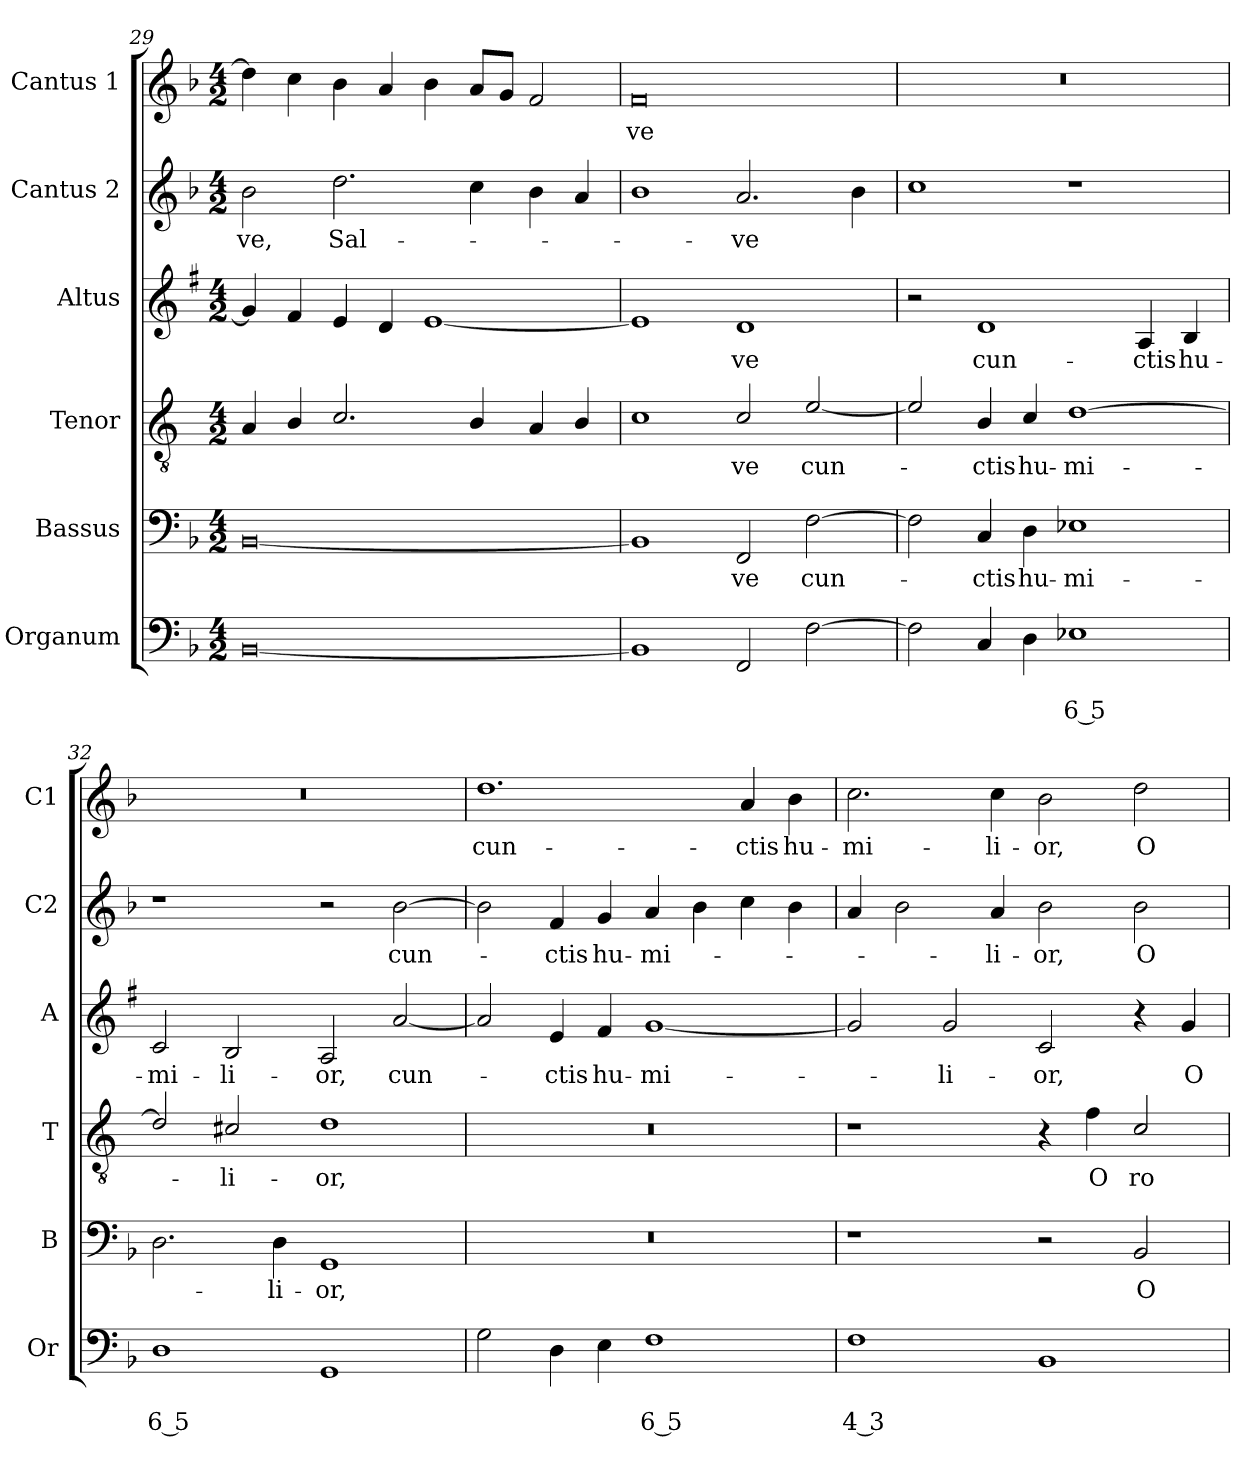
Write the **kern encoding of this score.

**kern	**text	**text	**kern	**text	**kern	**text	**kern	**text	**kern	**text	**kern	**text
*part6	*part6	*part6	*part5	*part5	*part4	*part4	*part3	*part3	*part2	*part2	*part1	*part1
*staff6	*staff6	*staff6	*staff5	*staff5	*staff4	*staff4	*staff3	*staff3	*staff2	*staff2	*staff1	*staff1
*I"Organum	*	*	*I"Bassus	*	*I"Tenor	*	*I"Altus	*	*I"Cantus 2	*	*I"Cantus 1	*
*I'Or	*	*	*I'B	*	*I'T	*	*I'A	*	*I'C2	*	*I'C1	*
!!LO:LB:g=z
*clefF4	*	*	*clefF4	*	*clefGv2	*	*clefG2	*	*clefG2	*	*clefG2	*
*	*	*	*	*	*ITrd4c7	*	*ITrd1c2	*	*	*	*	*
*k[b-]	*	*	*k[b-]	*	*k[b-]	*	*k[b-]	*	*k[b-]	*	*k[b-]	*
*F:	*	*	*F:	*	*F:	*	*F:	*	*F:	*	*F:	*
*M4/2	*	*	*M4/2	*	*M4/2	*	*M4/2	*	*M4/2	*	*M4/2	*
=29	=29	=29	=29	=29	=29	=29	=29	=29	=29	=29	=29	=29
!	!	!	!	!	!	!	!	!	!	!LO:LY:b	!	!
[0BB-	.	.	[0BB-	.	4D/	.	4f/]	.	2b-\	-ve,	4dd\]	.
.	.	.	.	.	4E/	.	4e/	.	.	.	4cc\	.
!	!	!	!	!	!	!	!	!	!	!LO:LY:b	!	!
.	.	.	.	.	2.F/	.	4d/	.	2.dd\	Sal-	4b-\	.
.	.	.	.	.	.	.	4c/	.	.	.	4a/	.
.	.	.	.	.	.	.	[1d	.	.	.	4b-\	.
.	.	.	.	.	4E/	.	.	.	4cc\	.	8a/L	.
.	.	.	.	.	.	.	.	.	.	.	8g/J	.
.	.	.	.	.	4D/	.	.	.	4b-\	.	2f/	.
.	.	.	.	.	4E/	.	.	.	4a/	.	.	.
=30	=30	=30	=30	=30	=30	=30	=30	=30	=30	=30	=30	=30
!	!	!	!	!	!	!	!	!	!	!	!	!LO:LY:b
1BB-]	.	.	1BB-]	.	1F	.	1d]	.	1b-	.	0f	-ve
!	!	!	!	!LO:LY:b	!	!LO:LY:b	!	!LO:LY:b	!	!LO:LY:b	!	!
2FF/	.	.	2FF/	-ve	2F/	-ve	1c	-ve	2.a/	-ve	.	.
!	!	!	!	!LO:LY:b	!	!LO:LY:b	!	!	!	!	!	!
[2F\	.	.	[2F\	cun-	[2A/	cun-	.	.	.	.	.	.
.	.	.	.	.	.	.	.	.	4b-\	.	.	.
=31	=31	=31	=31	=31	=31	=31	=31	=31	=31	=31	=31	=31
2F\]	.	.	2F\]	.	2A/]	.	2r	.	1cc	.	0r	.
!	!	!	!	!LO:LY:b	!	!LO:LY:b	!	!LO:LY:b	!	!	!	!
4C/	.	.	4C/	-ctis	4E/	-ctis	1c	cun-	.	.	.	.
!	!	!	!	!LO:LY:b	!	!LO:LY:b	!	!	!	!	!	!
4D\	.	.	4D\	hu-	4F/	hu-	.	.	.	.	.	.
!	!	!LO:LY:b	!	!LO:LY:b	!	!LO:LY:b	!	!	!	!	!	!
1E-X	.	6 5	1E-X	-mi-	[1G	-mi-	.	.	1r	.	.	.
!	!	!	!	!	!	!	!	!LO:LY:b	!	!	!	!
.	.	.	.	.	.	.	4G/	-ctis	.	.	.	.
!	!	!	!	!	!	!	!	!LO:LY:b	!	!	!	!
.	.	.	.	.	.	.	4A/	hu-	.	.	.	.
=32	=32	=32	=32	=32	=32	=32	=32	=32	=32	=32	=32	=32
!	!	!LO:LY:b	!	!	!	!	!	!LO:LY:b	!	!	!	!
1D	.	6 5	2.D\	.	2G/]	.	2B-/	-mi-	1r	.	0r	.
!	!	!	!	!	!	!LO:LY:b	!	!LO:LY:b	!	!	!	!
.	.	.	.	.	2F#X/	-li-	2A/	-li-	.	.	.	.
!	!	!	!	!LO:LY:b	!	!	!	!	!	!	!	!
.	.	.	4D\	-li-	.	.	.	.	.	.	.	.
!	!	!	!	!LO:LY:b	!	!LO:LY:b	!	!LO:LY:b	!	!	!	!
1GG	.	.	1GG	-or,	1G	-or,	2G/	-or,	2r	.	.	.
!	!	!	!	!	!	!	!	!LO:LY:b	!	!LO:LY:b	!	!
.	.	.	.	.	.	.	[2g/	cun-	[2b-\	cun-	.	.
!!LO:PB:g=z
=33	=33	=33	=33	=33	=33	=33	=33	=33	=33	=33	=33	=33
!	!	!	!	!	!	!	!	!	!	!	!	!LO:LY:b
2G\	.	.	0r	.	0r	.	2g/]	.	2b-\]	.	1.dd	cun-
!	!	!	!	!	!	!	!	!LO:LY:b	!	!LO:LY:b	!	!
4D\	.	.	.	.	.	.	4d/	-ctis	4f/	-ctis	.	.
!	!	!	!	!	!	!	!	!LO:LY:b	!	!LO:LY:b	!	!
4E\	.	.	.	.	.	.	4e/	hu-	4g/	hu-	.	.
!	!	!LO:LY:b	!	!	!	!	!	!LO:LY:b	!	!LO:LY:b	!	!
1F	.	6 5	.	.	.	.	[1f	-mi-	4a/	-mi-	.	.
.	.	.	.	.	.	.	.	.	4b-\	.	.	.
!	!	!	!	!	!	!	!	!	!	!	!	!LO:LY:b
.	.	.	.	.	.	.	.	.	4cc\	.	4a/	-ctis
!	!	!	!	!	!	!	!	!	!	!	!	!LO:LY:b
.	.	.	.	.	.	.	.	.	4b-\	.	4b-\	hu-
=34	=34	=34	=34	=34	=34	=34	=34	=34	=34	=34	=34	=34
!	!	!LO:LY:b	!	!	!	!	!	!	!	!	!	!LO:LY:b
1F	.	4 3	1r	.	1r	.	2f/]	.	4a/	.	2.cc\	-mi-
.	.	.	.	.	.	.	.	.	2b-\	.	.	.
!	!	!	!	!	!	!	!	!LO:LY:b	!	!	!	!
.	.	.	.	.	.	.	2f/	-li-	.	.	.	.
!	!	!	!	!	!	!	!	!	!	!LO:LY:b	!	!LO:LY:b
.	.	.	.	.	.	.	.	.	4a/	-li-	4cc\	-li-
!	!	!	!	!	!	!	!	!LO:LY:b	!	!LO:LY:b	!	!LO:LY:b
1BB-	.	.	2r	.	4r	.	2B-/	-or,	2b-\	-or,	2b-\	-or,
!	!	!	!	!	!	!LO:LY:b	!	!	!	!	!	!
.	.	.	.	.	4B-\	O	.	.	.	.	.	.
!	!	!	!	!LO:LY:b	!	!LO:LY:b	!	!	!	!LO:LY:b	!	!LO:LY:b
.	.	.	2BB-/	O	2F/	ro-	4r	.	2b-\	O	2dd\	O
!	!	!	!	!	!	!	!	!LO:LY:b	!	!	!	!
.	.	.	.	.	.	.	4f/	O	.	.	.	.
=	=	=	=	=	=	=	=	=	=	=	=	=
*-	*-	*-	*-	*-	*-	*-	*-	*-	*-	*-	*-	*-
